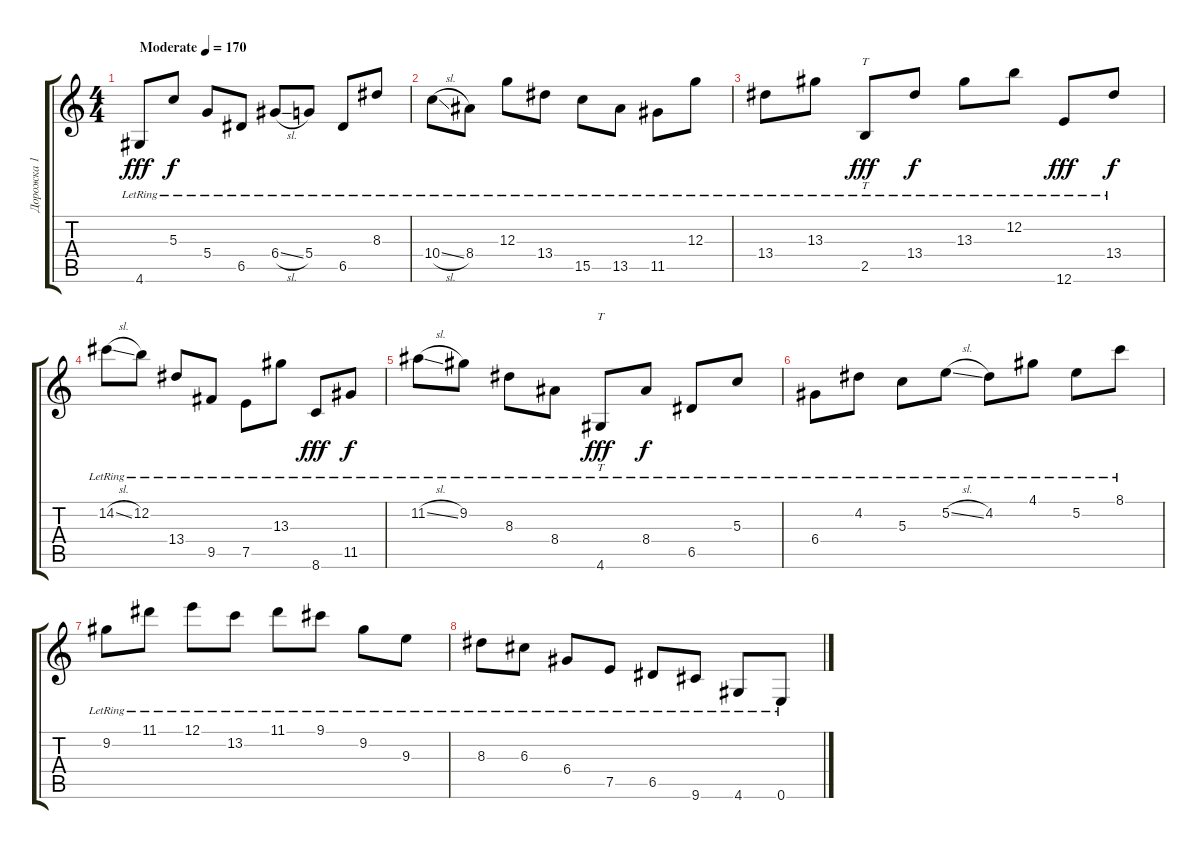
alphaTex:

\track ("Дорожка 1" "Дорожка 1") {instrument electricguitarjazz}
\staff {score tabs}
\tuning (E4 B3 G3 D3 A2 E2) {hide}
\ts (4 4)
\tempo (170 "Moderate")
\clef g2
\ks c
4.6{lr}.8{dy fff instrument electricguitarjazz} 5.3{lr}.8{dy f} 5.4{lr}.8 6.5{lr}.8 6.4{sl lr}.8 5.4{lr}.8 6.5{lr}.8 8.3{lr}.8 |
10.4{sl lr}.8 8.4{lr}.8 12.3{lr}.8 13.4{lr}.8 15.5{lr}.8 13.5{lr}.8 11.5{lr}.8 12.3{lr}.8 |
13.4{lr}.8 13.3{lr}.8 2.5{lr}.8{tt dy fff} 13.4{lr}.8{dy f} 13.3{lr}.8 12.2{lr}.8 12.6{lr}.8{dy fff} 13.4{lr}.8{dy f} |
14.2{sl lr}.8 12.2{lr}.8 13.4{lr}.8 9.5{lr}.8 7.5{lr}.8 13.3{lr}.8 8.6{lr}.8{dy fff} 11.5{lr}.8{dy f} |
11.2{sl lr}.8 9.2{lr}.8 8.3{lr}.8 8.4{lr}.8 4.6{lr}.8{tt dy fff} 8.4{lr}.8{dy f} 6.5{lr}.8 5.3{lr}.8 |
6.4{lr}.8 4.2{lr}.8 5.3{lr}.8 5.2{sl lr}.8 4.2{lr}.8 4.1{lr}.8 5.2{lr}.8 8.1{lr}.8 |
9.2{lr}.8 11.1{lr}.8 12.1{lr}.8 13.2{lr}.8 11.1{lr}.8 9.1{lr}.8 9.2{lr}.8 9.3{lr}.8 |
8.3{lr}.8 6.3{lr}.8 6.4{lr}.8 7.5{lr}.8 6.5{lr}.8 9.6{lr}.8 4.6{lr}.8 0.6{lr}.8
